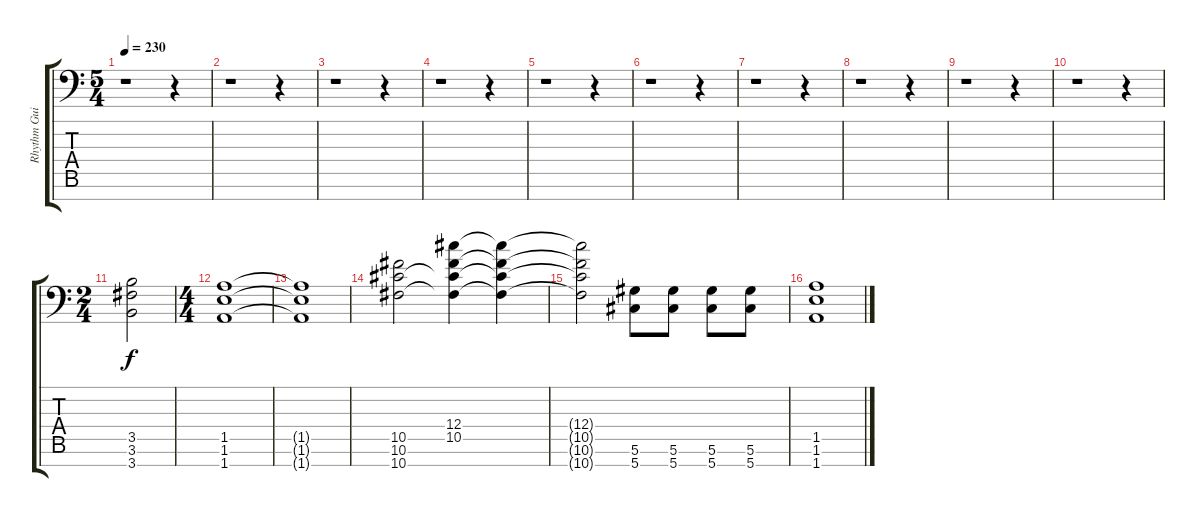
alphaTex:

\track ("Rhythm Guitar 2" "Rhythm Gui") {instrument distortionguitar}
\staff {score tabs}
\tuning (Eb4 Bb3 F3 Db3 Ab2 Eb2 Ab1) {hide}
\ts (5 4)
\tempo 230
\clef f4
\ks c
r.1{dy f} r.4 |
r.1 r.4 |
r.1 r.4 |
r.1 r.4 |
r.1 r.4 |
r.1 r.4 |
r.1 r.4 |
r.1 r.4 |
r.1 r.4 |
r.1 r.4 |
\ts (2 4)
(3.5 3.6 3.7).2 |
\ts (4 4)
(1.5 1.6 1.7).1 |
(1.5{t} 1.6{t} 1.7{t}).1 |
(10.5 10.6 10.7).2 (12.4 10.5 10.6{t} 10.7{t}).4 (12.4{t} 10.5{t} 10.6{t} 10.7{t}).4 |
(12.4{t} 10.5{t} 10.6{t} 10.7{t}).2 (5.6 5.7).8 (5.6 5.7).8 (5.6 5.7).8 (5.6 5.7).8 |
(1.5 1.6 1.7).1
